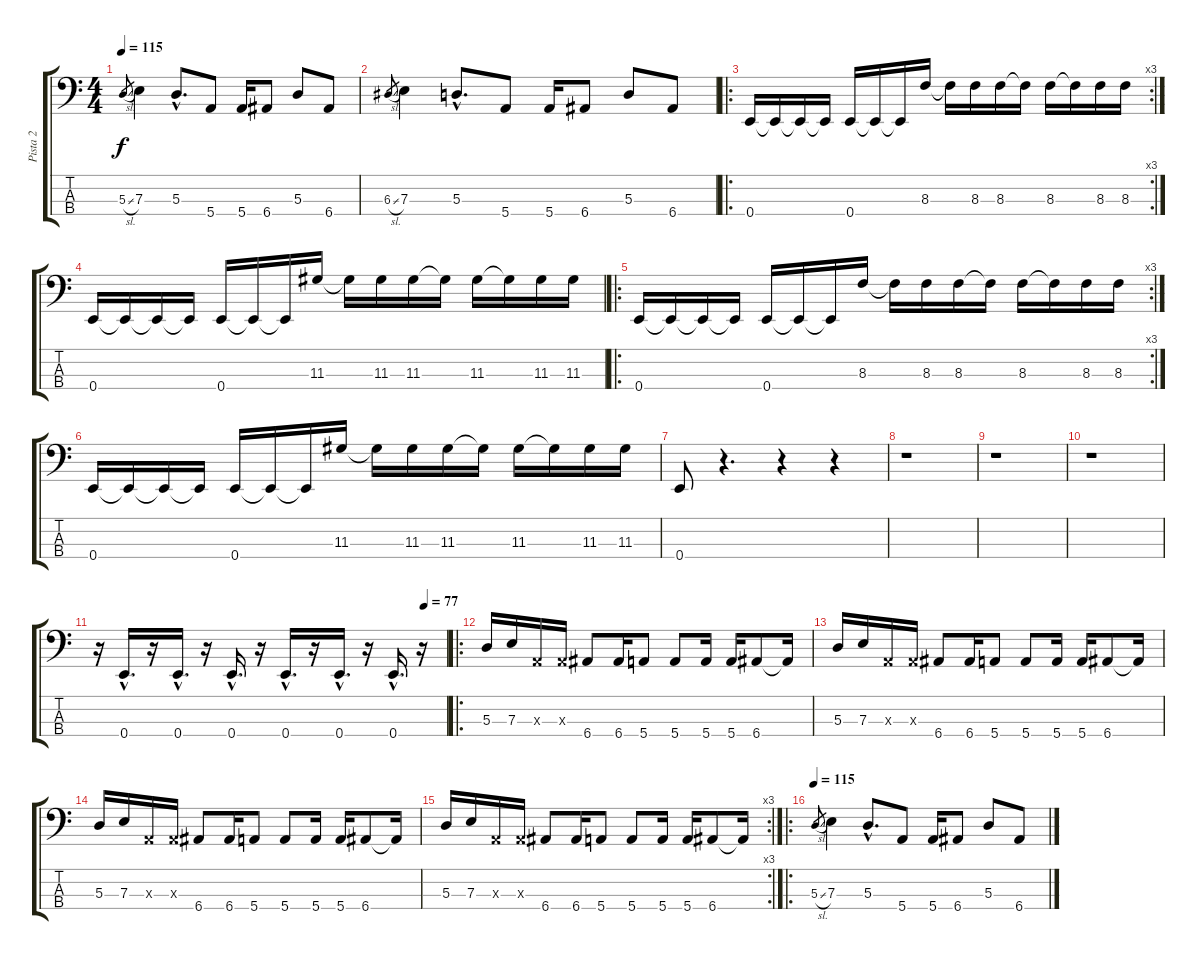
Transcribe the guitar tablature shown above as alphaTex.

\track ("Pista 2" "Pista 2") {instrument electricbassfinger}
\staff {score tabs}
\tuning (G2 D2 A1 E1) {hide}
\ts (4 4)
\tempo 115
\clef f4
\ks c
5.3{sl}.8{gr dy f} 7.3.4 5.3{hac}.8{d} 5.4.8 5.4.16 6.4.8 5.3.8 6.4.8 |
6.3{sl}.8{gr} 7.3.4 5.3{hac}.8{d} 5.4.8 5.4.16 6.4.8 5.3.8 6.4.8 |
\ro
\rc 3
0.4.16 0.4{t}.16 0.4{t}.16 0.4{t}.16 0.4.16 0.4{t}.16 0.4{t}.16 8.3.16 8.3{t}.16 8.3.16 8.3.16 8.3{t}.16 8.3.16 8.3{t}.16 8.3.16 8.3.16 |
0.4.16 0.4{t}.16 0.4{t}.16 0.4{t}.16 0.4.16 0.4{t}.16 0.4{t}.16 11.3.16 11.3{t}.16 11.3.16 11.3.16 11.3{t}.16 11.3.16 11.3{t}.16 11.3.16 11.3.16 |
\ro
\rc 3
0.4.16 0.4{t}.16 0.4{t}.16 0.4{t}.16 0.4.16 0.4{t}.16 0.4{t}.16 8.3.16 8.3{t}.16 8.3.16 8.3.16 8.3{t}.16 8.3.16 8.3{t}.16 8.3.16 8.3.16 |
0.4.16 0.4{t}.16 0.4{t}.16 0.4{t}.16 0.4.16 0.4{t}.16 0.4{t}.16 11.3.16 11.3{t}.16 11.3.16 11.3.16 11.3{t}.16 11.3.16 11.3{t}.16 11.3.16 11.3.16 |
0.4.8 r.4{d} r.4 r.4 |
r.1 |
r.1 |
r.1 |
\tempo (77 0.9375)
r.16 0.4{hac}.16{d} r.16 0.4{hac}.16{d} r.16 0.4{hac}.16{d} r.16 0.4{hac}.16{d} r.16 0.4{hac}.16{d} r.16 0.4{hac}.16{d} r.16 |
\ro
5.3.16 7.3.16 0.3{x}.16 0.3{x}.16 6.4.8 6.4.16 5.4.8 5.4.8 5.4.16 5.4.16 6.4.8 6.4{t}.16 |
5.3.16 7.3.16 0.3{x}.16 0.3{x}.16 6.4.8 6.4.16 5.4.8 5.4.8 5.4.16 5.4.16 6.4.8 6.4{t}.16 |
5.3.16 7.3.16 0.3{x}.16 0.3{x}.16 6.4.8 6.4.16 5.4.8 5.4.8 5.4.16 5.4.16 6.4.8 6.4{t}.16 |
\rc 3
5.3.16 7.3.16 0.3{x}.16 0.3{x}.16 6.4.8 6.4.16 5.4.8 5.4.8 5.4.16 5.4.16 6.4.8 6.4{t}.16 |
\ro
\tempo 115
5.3{sl}.8{gr} 7.3.4 5.3{hac}.8{d} 5.4.8 5.4.16 6.4.8 5.3.8 6.4.8
